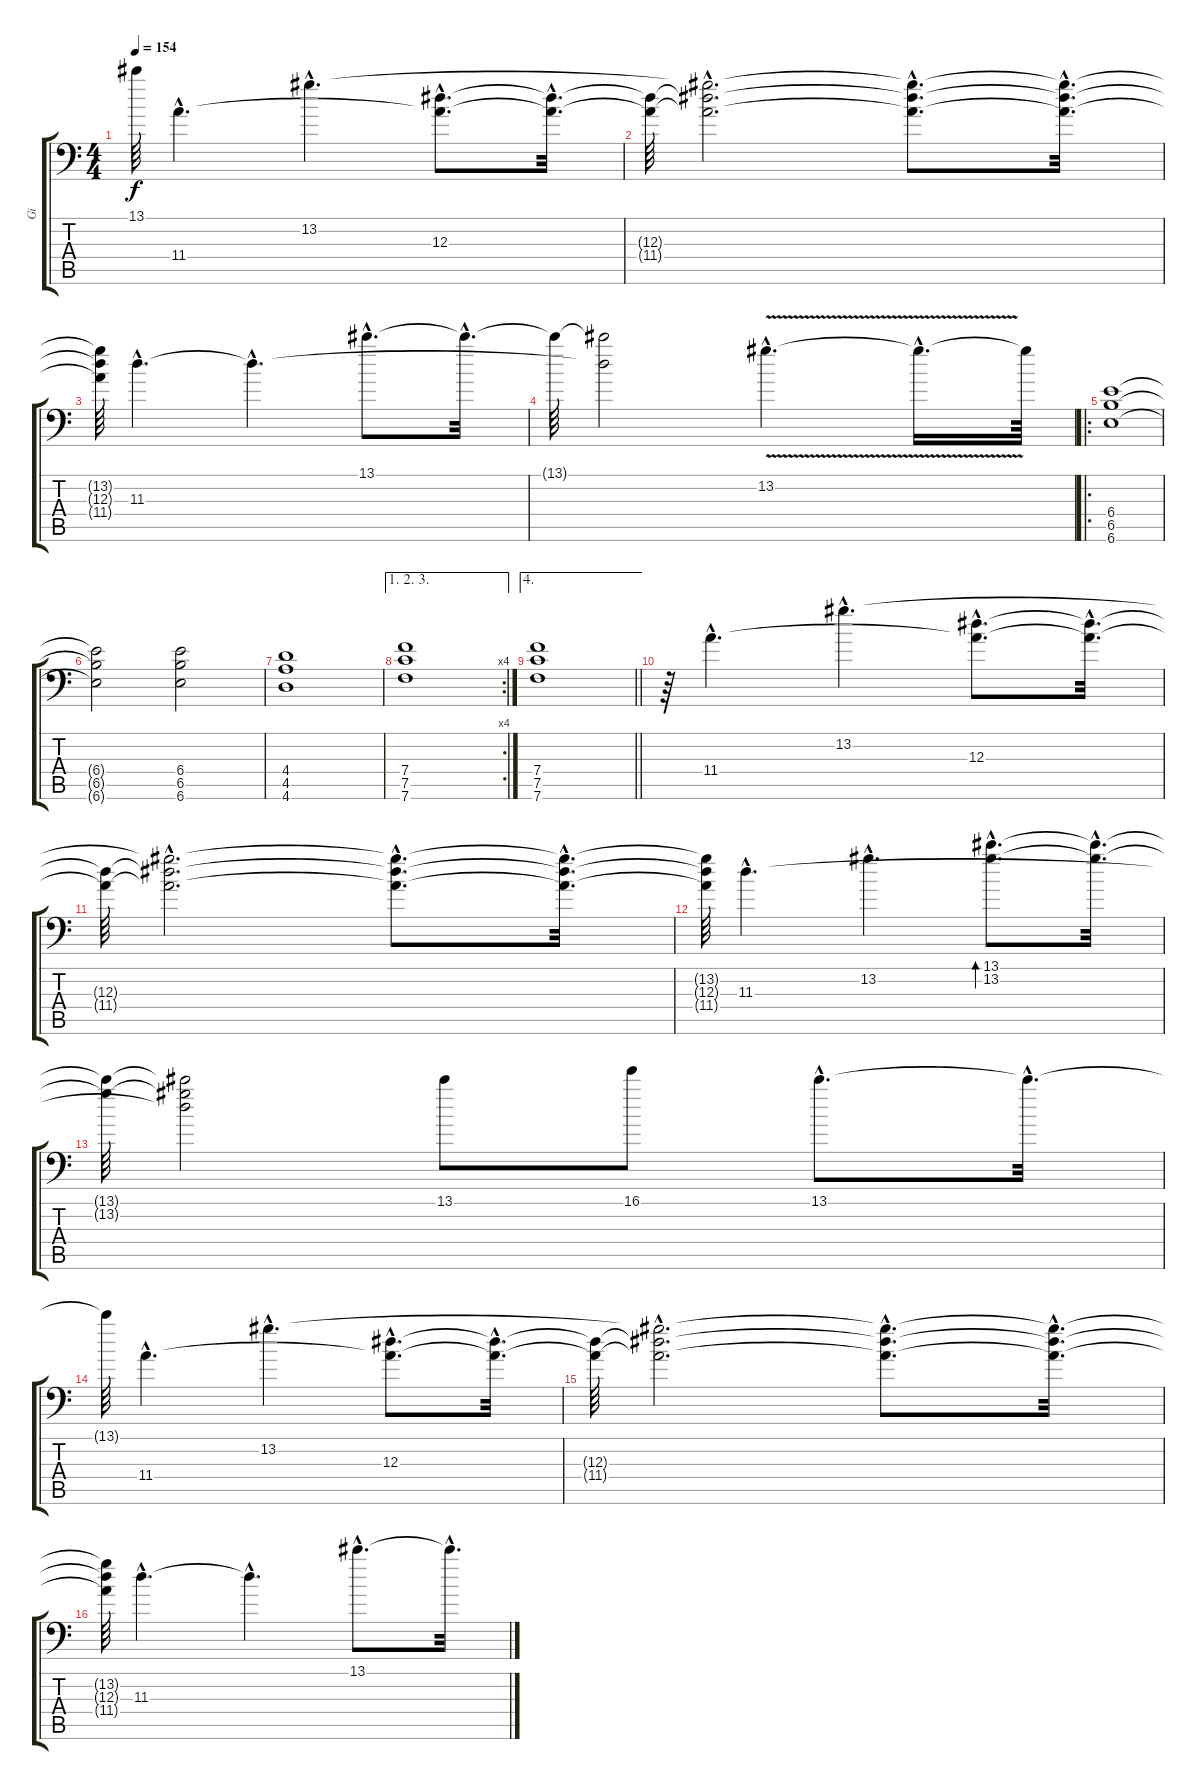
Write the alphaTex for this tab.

\track ("Gi" "Gi") {instrument electricguitarjazz}
\staff {score tabs}
\tuning (C4 G3 Eb3 Bb2 F2 Bb1) {hide}
\ts (4 4)
\tempo 154
\clef f4
\ks c
13.1{t}.64{dy f} 11.4{hac}.4{d} 13.2{hac}.4{d} (12.3{hac} 11.4{hac t}).8{d} (12.3{hac t} 11.4{hac t}).32{d} |
(12.3{t} 11.4{t}).64 (13.2{hac t} 12.3{hac t} 11.4{hac t}).2{d} (13.2{hac t} 12.3{hac t} 11.4{hac t}).8{d} (13.2{hac t} 12.3{hac t} 11.4{hac t}).32{d} |
(13.2{t} 12.3{t} 11.4{t}).64 11.3{hac}.4{d} 11.3{hac t}.4{d} 13.1{hac}.8{d} 13.1{hac t}.32{d} |
13.1{t}.64 (13.1{t} 11.3{t}).2 13.2{v hac}.4{d} 13.2{hac t}.16{d} 13.2{t}.64 |
\ro
(6.4 6.5 6.6).1{volume 13 instrument distortionguitar} |
(6.4{t} 6.5{t} 6.6{t}).2 (6.4 6.5 6.6).2 |
(4.4 4.5 4.6).1 |
\ae (1 2 3)
\rc 4
(7.4 7.5 7.6).1 |
\ae 4
\barLineRight lightlight
(7.4 7.5 7.6).1 |
r.64 11.4{hac}.4{d volume 8 instrument electricguitarjazz} 13.2{hac}.4{d} (12.3{hac} 11.4{hac t}).8{d} (12.3{hac t} 11.4{hac t}).32{d} |
(12.3{t} 11.4{t}).64 (13.2{hac t} 12.3{hac t} 11.4{hac t}).2{d} (13.2{hac t} 12.3{hac t} 11.4{hac t}).8{d} (13.2{hac t} 12.3{hac t} 11.4{hac t}).32{d} |
(13.2{t} 12.3{t} 11.4{t}).64 11.3{hac}.4{d} 13.2{hac}.4{d} (13.1{hac} 13.2{hac}).8{d bd 240} (13.1{hac t} 13.2{hac t}).32{d} |
(13.1{t} 13.2{t}).64 (13.1{t} 13.2{t} 11.3{t}).2 13.1.8 16.1.8 13.1{hac}.8{d} 13.1{hac t}.32{d} |
13.1{t}.64 11.4{hac}.4{d} 13.2{hac}.4{d} (12.3{hac} 11.4{hac t}).8{d} (12.3{hac t} 11.4{hac t}).32{d} |
(12.3{t} 11.4{t}).64 (13.2{hac t} 12.3{hac t} 11.4{hac t}).2{d} (13.2{hac t} 12.3{hac t} 11.4{hac t}).8{d} (13.2{hac t} 12.3{hac t} 11.4{hac t}).32{d} |
(13.2{t} 12.3{t} 11.4{t}).64 11.3{hac}.4{d} 11.3{hac t}.4{d} 13.1{hac}.8{d} 13.1{hac t}.32{d}
